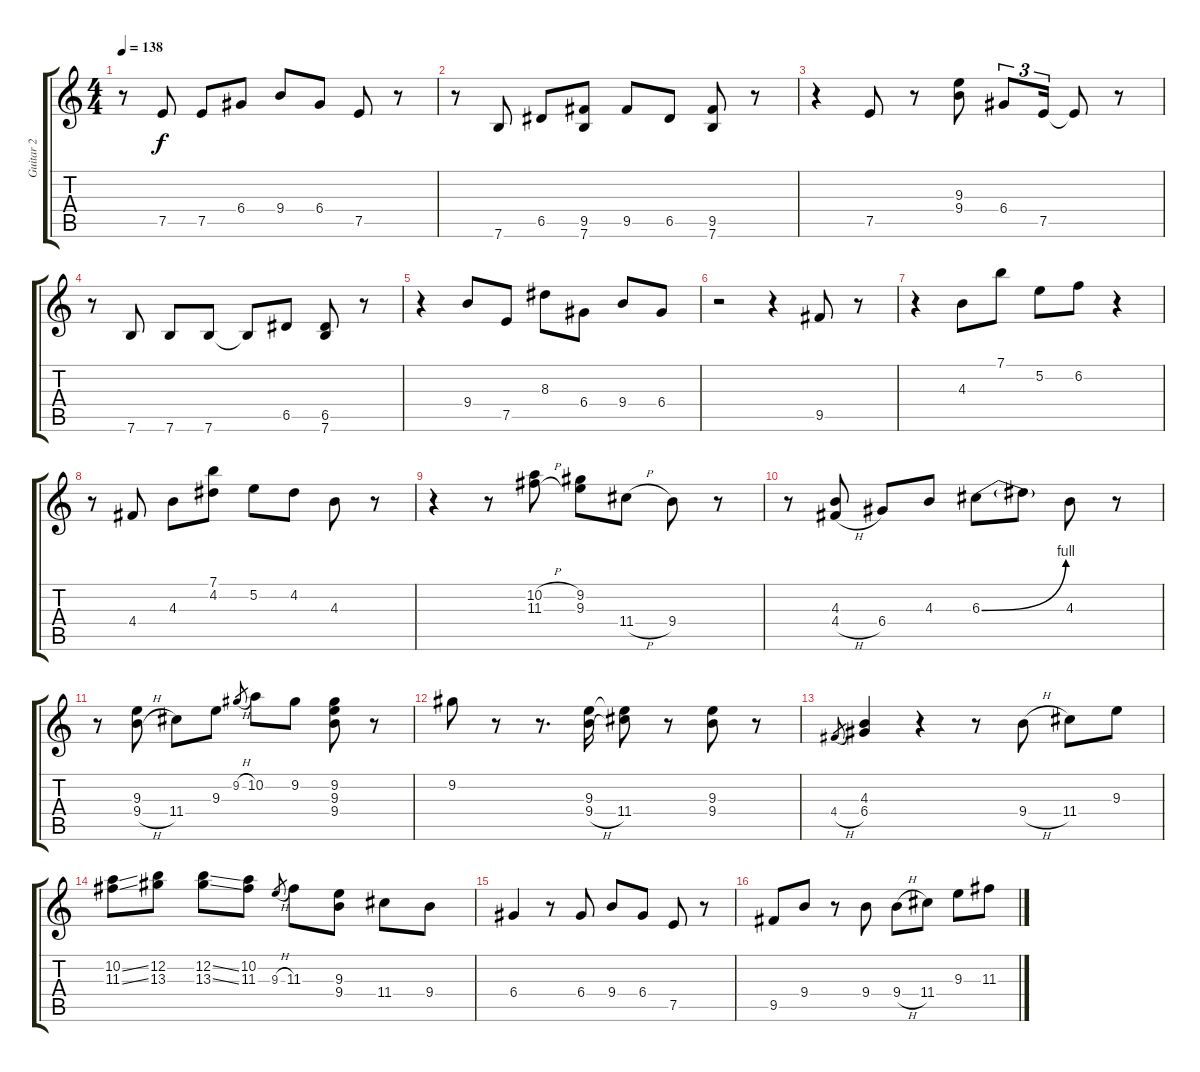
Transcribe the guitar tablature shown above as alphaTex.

\track ("Guitar 2" "Guitar 2") {instrument distortionguitar}
\staff {score tabs}
\tuning (E4 B3 G3 D3 A2 E2) {hide}
\ts (4 4)
\tempo 138
\clef g2
\ks c
r.8{dy f} 7.5.8 7.5.8 6.4.8 9.4.8 6.4.8 7.5.8 r.8 |
r.8 7.6.8 6.5.8 (9.5 7.6).8 9.5.8 6.5.8 (9.5 7.6).8 r.8 |
r.4 7.5.8 r.8 (9.3 9.4).8 6.4.8{tu (3 2)} 7.5.16{tu (3 2)} 7.5{t}.8 r.8 |
r.8 7.6.8 7.6.8 7.6.8 7.6{t}.8 6.5.8 (6.5 7.6).8 r.8 |
r.4 9.4.8 7.5.8 8.3.8 6.4.8 9.4.8 6.4.8 |
r.2 r.4 9.5.8 r.8 |
r.4 4.3.8 7.1.8 5.2.8 6.2.8 r.4 |
r.8 4.4.8 4.3.8 (7.1 4.2).8 5.2.8 4.2.8 4.3.8 r.8 |
r.4 r.8 (10.2{h} 11.3{h}).8 (9.2 9.3).8 11.4{h}.8 9.4.8 r.8 |
r.8 (4.3 4.4{h}).8 6.4.8 4.3.8 6.3{be (bend 0 0 60 4)}.8 6.3{t}.8 4.3.8 r.8 |
r.8 (9.3 9.4{h}).8 11.4.8 9.3.8 9.2{h}.8{gr} 10.2.8 9.2.8 (9.2 9.3 9.4).8 r.8 |
9.2.8 r.8 r.8{d} (9.3 9.4{h}).16 (9.3{t} 11.4).8 r.8 (9.3 9.4).8 r.8 |
4.4{h}.8{gr} (4.3 6.4).4 r.4 r.8 9.4{h}.8 11.4.8 9.3.8 |
(10.2{ss} 11.3{ss}).8 (12.2 13.3).8 (12.2{ss} 13.3{ss}).8 (10.2 11.3).8 9.3{h}.8{gr} 11.3.8 (9.3 9.4).8 11.4.8 9.4.8 |
6.4.4 r.8 6.4.8 9.4.8 6.4.8 7.5.8 r.8 |
9.5.8 9.4.8 r.8 9.4.8 9.4{h}.8 11.4.8 9.3.8 11.3.8
